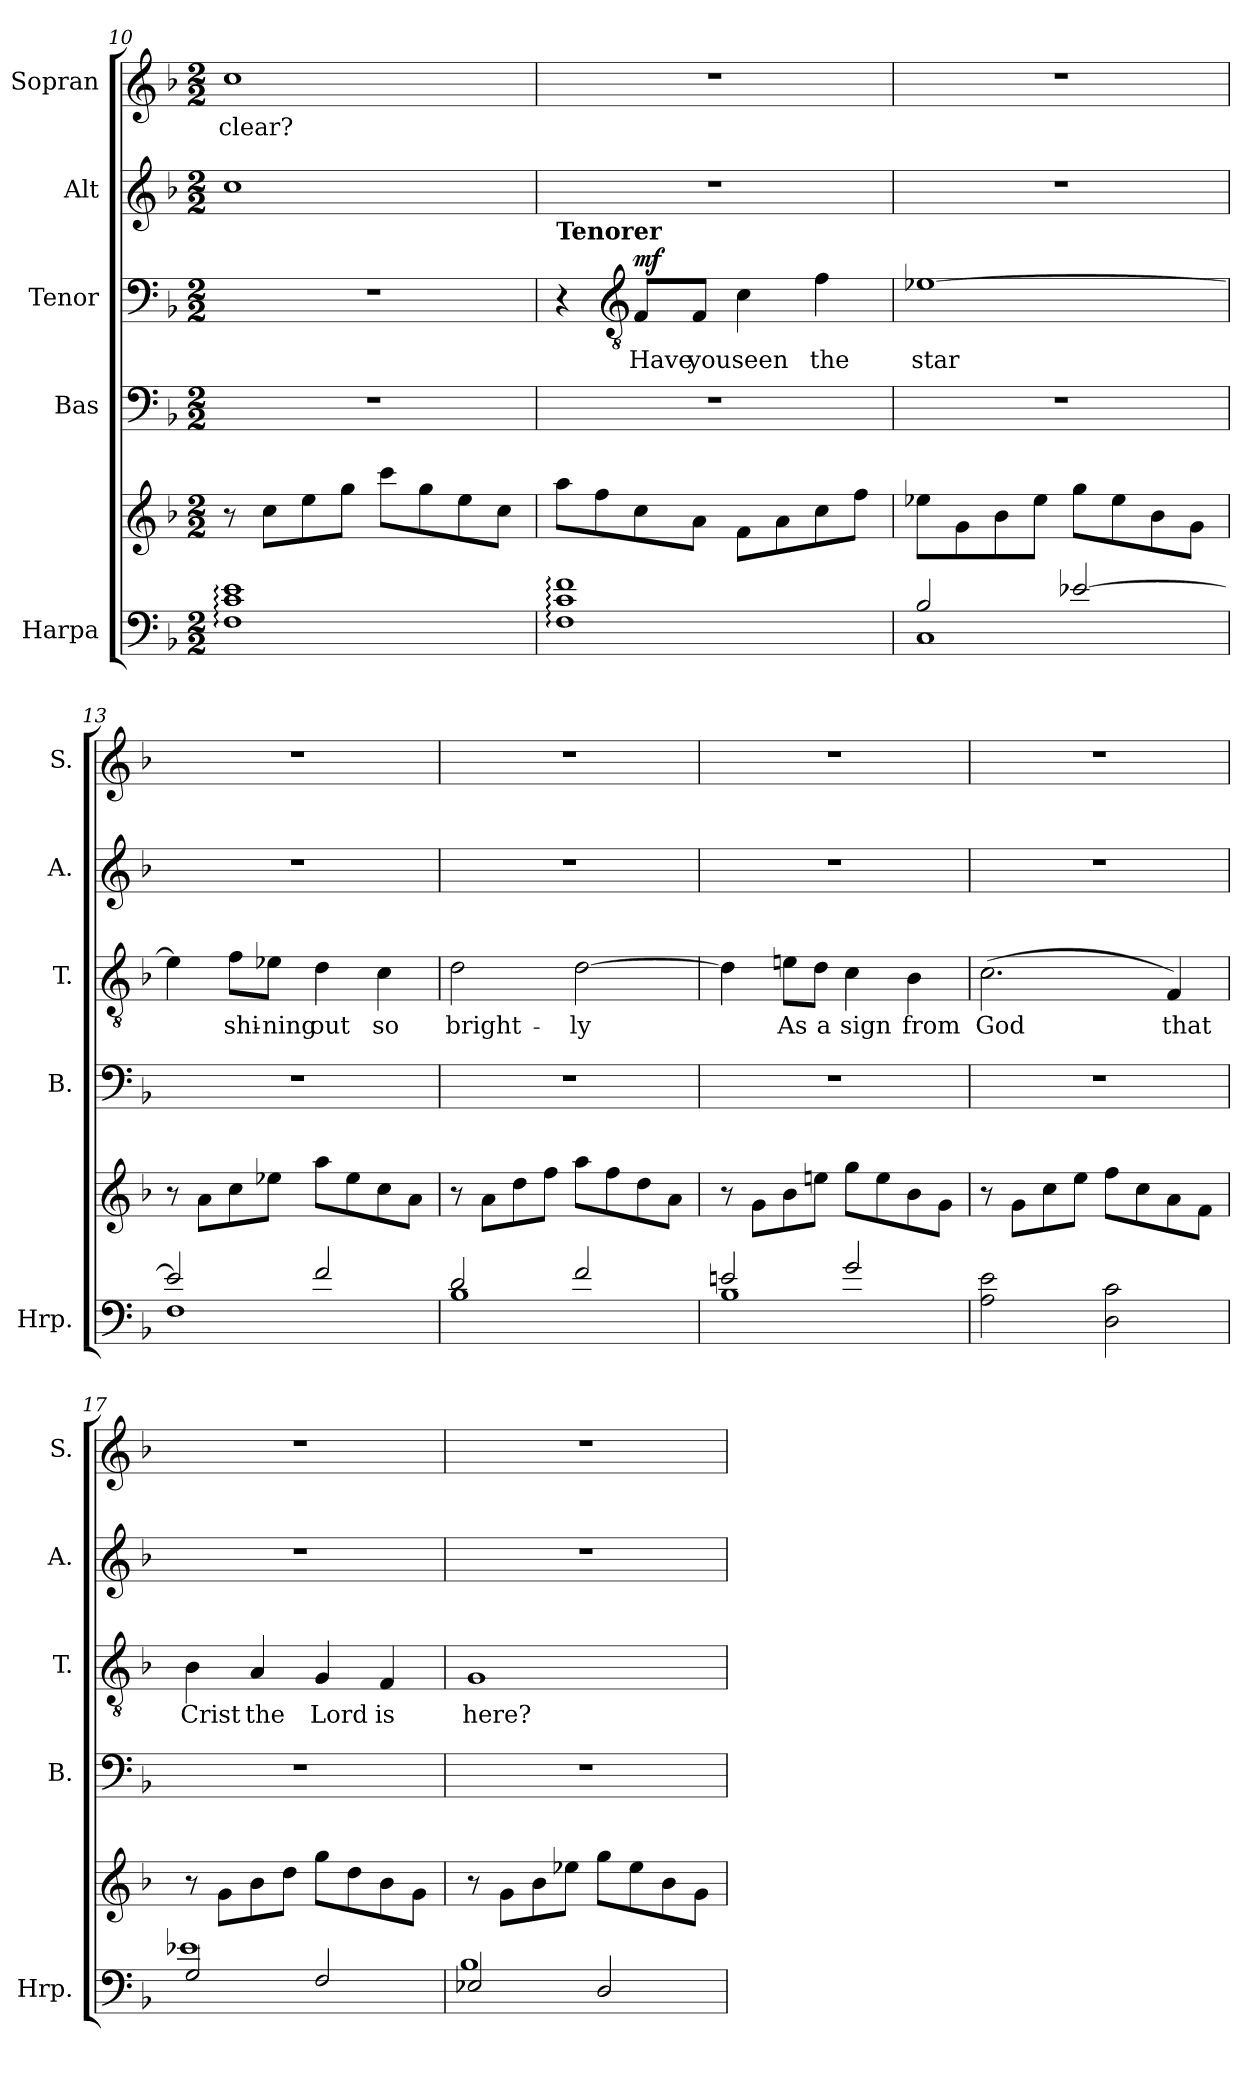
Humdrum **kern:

**kern	**kern	**kern	**kern	**text	**dynam	**kern	**kern	**text
*part5	*part5	*part4	*part3	*part3	*part3	*part2	*part1	*part1
*staff6	*staff5	*staff4	*staff3	*staff3	*staff3	*staff2	*staff1	*staff1
*I"Harpa	*	*I"Bas	*I"Tenor	*	*	*I"Alt	*I"Sopran	*
*I'Hrp.	*	*I'B.	*I'T.	*	*	*I'A.	*I'S.	*
*clefF4	*clefG2	*clefF4	*clefF4	*	*	*clefG2	*clefG2	*
*k[b-]	*k[b-]	*k[b-]	*k[b-]	*	*	*k[b-]	*k[b-]	*
*M2/2	*M2/2	*M2/2	*M2/2	*	*	*M2/2	*M2/2	*
=10	=10	=10	=10	=10	=10	=10	=10	=10
!	!	!	!	!	!	!	!	!LO:LY:b
1F: 1c: 1e:	8r	1r	1r	.	.	1cc	1cc	clear?
.	8cc\L	.	.	.	.	.	.	.
.	8ee\	.	.	.	.	.	.	.
.	8gg\J	.	.	.	.	.	.	.
.	8ccc\L	.	.	.	.	.	.	.
.	8gg\	.	.	.	.	.	.	.
.	8ee\	.	.	.	.	.	.	.
.	8cc\J	.	.	.	.	.	.	.
=11	=11	=11	=11	=11	=11	=11	=11	=11
!	!	!	!LO:TX:a:B:t=Tenorer	!	!	!	!	!
1F: 1c: 1f:	8aa\L	1r	4r	.	.	1r	1r	.
.	8ff\	.	.	.	.	.	.	.
*	*	*	*clefGv2	*	*	*	*	*
!	!	!	!	!LO:LY:b	!LO:DY:a	!	!	!
.	8cc\	.	8F/L	Have	mf	.	.	.
!	!	!	!	!LO:LY:b	!	!	!	!
.	8a\J	.	8F/J	you	.	.	.	.
!	!	!	!	!LO:LY:b	!	!	!	!
.	8f\L	.	4c\	seen	.	.	.	.
.	8a\	.	.	.	.	.	.	.
!	!	!	!	!LO:LY:b	!	!	!	!
.	8cc\	.	4f\	the	.	.	.	.
.	8ff\J	.	.	.	.	.	.	.
=12	=12	=12	=12	=12	=12	=12	=12	=12
*^	*	*	*	*	*	*	*	*
!	!	!	!	!	!LO:LY:b	!	!	!	!
2B-/	1C	8ee-X\L	1r	[1e-X	star	.	1r	1r	.
.	.	8g\	.	.	.	.	.	.	.
.	.	8b-\	.	.	.	.	.	.	.
.	.	8ee-\J	.	.	.	.	.	.	.
[2e-X/	.	8gg\L	.	.	.	.	.	.	.
.	.	8ee-\	.	.	.	.	.	.	.
.	.	8b-\	.	.	.	.	.	.	.
.	.	8g\J	.	.	.	.	.	.	.
!!LO:LB:g=z
=13	=13	=13	=13	=13	=13	=13	=13	=13	=13
2e-/]	1F	8r	1r	4e-\]	.	.	1r	1r	.
.	.	8a\L	.	.	.	.	.	.	.
!	!	!	!	!	!LO:LY:b	!	!	!	!
.	.	8cc\	.	8f\L	shi-	.	.	.	.
!	!	!	!	!	!LO:LY:b	!	!	!	!
.	.	8ee-X\J	.	8e-X\J	-ning	.	.	.	.
!	!	!	!	!	!LO:LY:b	!	!	!	!
2f/	.	8aa\L	.	4d\	out	.	.	.	.
.	.	8ee-\	.	.	.	.	.	.	.
!	!	!	!	!	!LO:LY:b	!	!	!	!
.	.	8cc\	.	4c\	so	.	.	.	.
.	.	8a\J	.	.	.	.	.	.	.
=14	=14	=14	=14	=14	=14	=14	=14	=14	=14
!	!	!	!	!	!LO:LY:b	!	!	!	!
2d/	1B-	8r	1r	2d\	bright-	.	1r	1r	.
.	.	8a\L	.	.	.	.	.	.	.
.	.	8dd\	.	.	.	.	.	.	.
.	.	8ff\J	.	.	.	.	.	.	.
!	!	!	!	!	!LO:LY:b	!	!	!	!
2f/	.	8aa\L	.	[2d\	-ly	.	.	.	.
.	.	8ff\	.	.	.	.	.	.	.
.	.	8dd\	.	.	.	.	.	.	.
.	.	8a\J	.	.	.	.	.	.	.
=15	=15	=15	=15	=15	=15	=15	=15	=15	=15
2en/	1B-	8r	1r	4d\]	.	.	1r	1r	.
.	.	8g\L	.	.	.	.	.	.	.
!	!	!	!	!	!LO:LY:b	!	!	!	!
.	.	8b-\	.	8eni\L	As	.	.	.	.
!	!	!	!	!	!LO:LY:b	!	!	!	!
.	.	8een\J	.	8d\J	a	.	.	.	.
!	!	!	!	!	!LO:LY:b	!	!	!	!
2g/	.	8gg\L	.	4c\	sign	.	.	.	.
.	.	8ee\	.	.	.	.	.	.	.
!	!	!	!	!	!LO:LY:b	!	!	!	!
.	.	8b-\	.	4B-\	from	.	.	.	.
.	.	8g\J	.	.	.	.	.	.	.
*v	*v	*	*	*	*	*	*	*	*
=16	=16	=16	=16	=16	=16	=16	=16	=16
!	!	!	!	!LO:LY:b	!	!	!	!
2A\ 2e\	8r	1r	(2.c\	God	.	1r	1r	.
.	8g\L	.	.	.	.	.	.	.
.	8cc\	.	.	.	.	.	.	.
.	8ee\J	.	.	.	.	.	.	.
2D\ 2c\	8ff\L	.	.	.	.	.	.	.
.	8cc\	.	.	.	.	.	.	.
!	!	!	!	!LO:LY:b	!	!	!	!
.	8a\	.	4F/)	that	.	.	.	.
.	8f\J	.	.	.	.	.	.	.
!!LO:PB:g=z
=17	=17	=17	=17	=17	=17	=17	=17	=17
*^	*	*	*	*	*	*	*	*
!	!	!	!	!	!LO:LY:b	!	!	!	!
2G/	1e-X	8r	1r	4B-\	Crist	.	1r	1r	.
.	.	8g\L	.	.	.	.	.	.	.
!	!	!	!	!	!LO:LY:b	!	!	!	!
.	.	8b-\	.	4A/	the	.	.	.	.
.	.	8dd\J	.	.	.	.	.	.	.
!	!	!	!	!	!LO:LY:b	!	!	!	!
2F/	.	8gg\L	.	4G/	Lord	.	.	.	.
.	.	8dd\	.	.	.	.	.	.	.
!	!	!	!	!	!LO:LY:b	!	!	!	!
.	.	8b-\	.	4F/	is	.	.	.	.
.	.	8g\J	.	.	.	.	.	.	.
=18	=18	=18	=18	=18	=18	=18	=18	=18	=18
!	!	!	!	!	!LO:LY:b	!	!	!	!
2E-X/	1B-	8r	1r	1G	here?	.	1r	1r	.
.	.	8g\L	.	.	.	.	.	.	.
.	.	8b-\	.	.	.	.	.	.	.
.	.	8ee-X\J	.	.	.	.	.	.	.
2D/	.	8gg\L	.	.	.	.	.	.	.
.	.	8ee-\	.	.	.	.	.	.	.
.	.	8b-\	.	.	.	.	.	.	.
.	.	8g\J	.	.	.	.	.	.	.
*v	*v	*	*	*	*	*	*	*	*
=	=	=	=	=	=	=	=	=
*-	*-	*-	*-	*-	*-	*-	*-	*-
